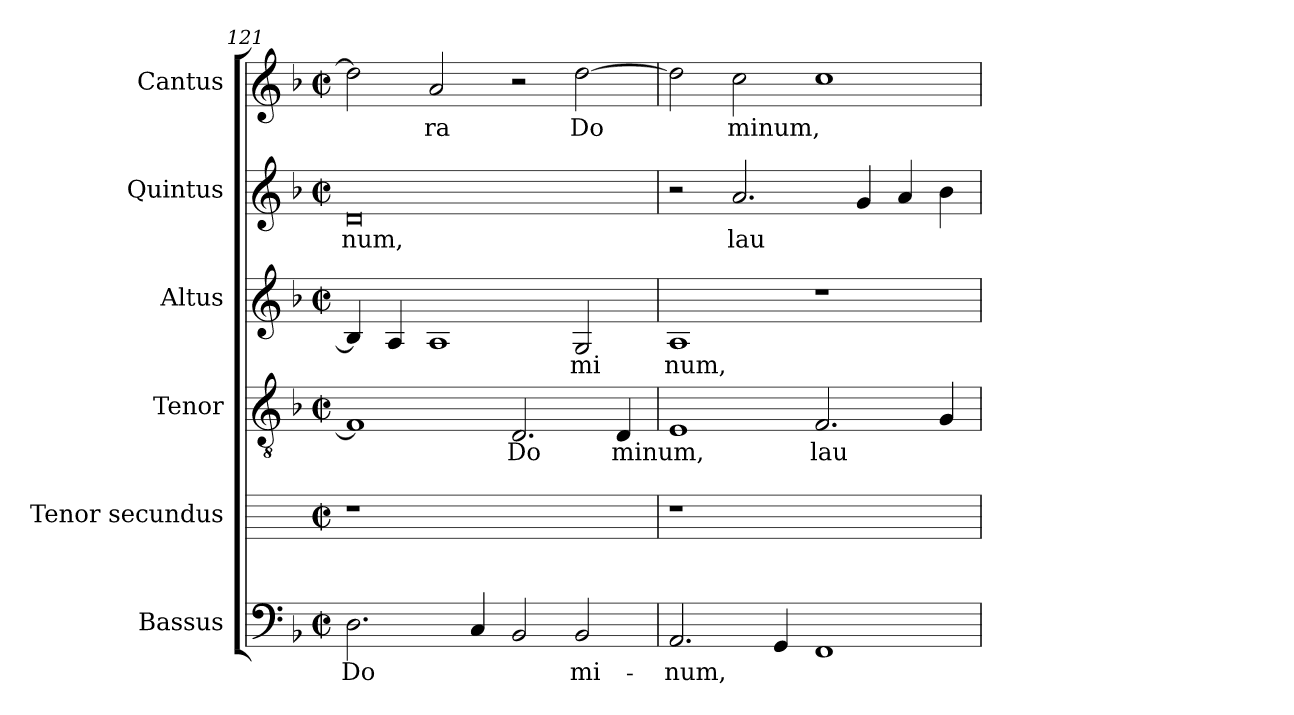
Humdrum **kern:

**kern	**text	**kern	**kern	**text	**kern	**text	**kern	**text	**kern	**text
*part6	*part6	*part5	*part4	*part4	*part3	*part3	*part2	*part2	*part1	*part1
*staff6	*staff6	*staff5	*staff4	*staff4	*staff3	*staff3	*staff2	*staff2	*staff1	*staff1
*I"Bassus	*	*I"Tenor  secundus	*I"Tenor	*	*I"Altus	*	*I"Quintus	*	*I"Cantus	*
*I'B	*	*	*I'T	*	*I'A	*	*I'Q	*	*I'C	*
*clefF4	*	*	*clefGv2	*	*clefG2	*	*clefG2	*	*clefG2	*
*k[b-]	*	*k[]	*k[b-]	*	*k[b-]	*	*k[b-]	*	*k[b-]	*
*F:	*	*C:	*F:	*	*F:	*	*F:	*	*F:	*
*M2/2	*	*M2/2	*M2/2	*	*M2/2	*	*M2/2	*	*M2/2	*
*met(c|)	*	*met(c|)	*met(c|)	*	*met(c|)	*	*met(c|)	*	*met(c|)	*
=121	=121	=121	=121	=121	=121	=121	=121	=121	=121	=121
!	!LO:LY:b:cj	!	!	!LO:LY:b:cj	!	!LO:LY:b:cj	!	!LO:LY:b:cj	!	!LO:LY:b:cj
2.D\	-Do-	1r	1F]	.	4B-/]	.	0d	num,	2dd\]	--
!	!	!	!	!	!	!LO:LY:b:cj	!	!	!	!
.	.	.	.	.	4A/	.	.	.	.	.
!	!	!	!	!	!	!LO:LY:b:cj	!	!	!	!LO:LY:b:cj
.	.	.	.	.	1A	.	.	.	2a/	-ra
!	!LO:LY:b:cj	!	!	!	!	!	!	!	!	!
4C/	--	.	.	.	.	.	.	.	.	.
!	!LO:LY:b:cj	!	!	!LO:LY:b:cj	!	!	!	!	!	!
2BB-/	--	1ryy	2.D/	Do	.	.	.	.	2r	.
!	!LO:LY:b:cj	!	!	!	!	!LO:LY:b:cj	!	!	!	!LO:LY:b:cj
2BB-/	-mi-	.	.	.	2G/	mi	.	.	[>2dd\	Do-
!	!	!	!	!LO:LY:b:cj	!	!	!	!	!	!
.	.	.	4D/	minum,	.	.	.	.	.	.
=122	=122	=122	=122	=122	=122	=122	=122	=122	=122	=122
!	!LO:LY:b:cj	!	!	!LO:LY:b:cj	!	!LO:LY:b:cj	!	!	!	!LO:LY:b:cj
2.AA/	-num,	1r	1E	.	1A	num,	2r	.	2dd\]	--
!	!	!	!	!	!	!	!	!LO:LY:b:cj	!	!LO:LY:b:cj
.	.	.	.	.	.	.	2.a/	lau	2cc\	-minum,
!	!LO:LY:b:cj	!	!	!	!	!	!	!	!	!
4GG/	.	.	.	.	.	.	.	.	.	.
!	!LO:LY:b:cj	!	!	!LO:LY:b:cj	!	!	!	!	!	!LO:LY:b:cj
1FF	.	1ryy	2.F/	lau	1r	.	.	.	1cc	.
!	!	!	!	!	!	!	!	!LO:LY:b:cj	!	!
.	.	.	.	.	.	.	4g/	.	.	.
!	!	!	!	!	!	!	!	!LO:LY:b:cj	!	!
.	.	.	.	.	.	.	4a/	.	.	.
!	!	!	!	!LO:LY:b:cj	!	!	!	!LO:LY:b:cj	!	!
.	.	.	4G/	.	.	.	4b-\	.	.	.
=	=	=	=	=	=	=	=	=	=	=
*-	*-	*-	*-	*-	*-	*-	*-	*-	*-	*-
